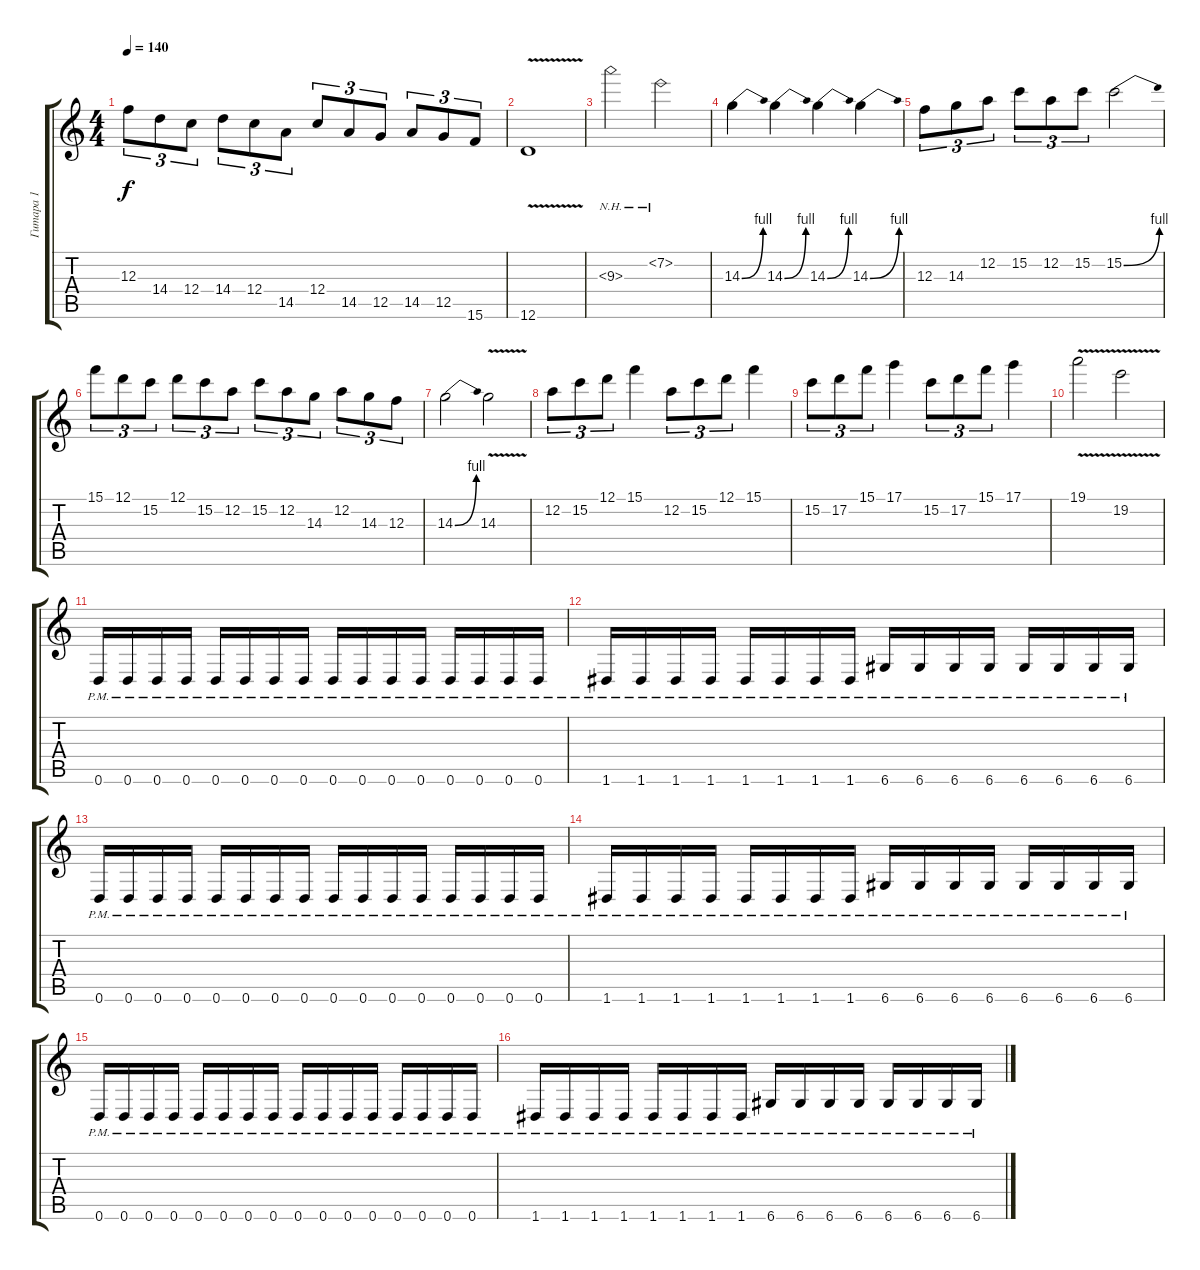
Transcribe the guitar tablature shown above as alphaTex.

\track ("Гитара 1" "Гитара 1") {instrument overdrivenguitar}
\staff {score tabs}
\tuning (D4 A3 F3 C3 G2 D2) {hide}
\ts (4 4)
\tempo 140
\clef g2
\ks c
12.3.8{tu (3 2) dy f} 14.4.8{tu (3 2)} 12.4.8{tu (3 2)} 14.4.8{tu (3 2)} 12.4.8{tu (3 2)} 14.5.8{tu (3 2)} 12.4.8{tu (3 2)} 14.5.8{tu (3 2)} 12.5.8{tu (3 2)} 14.5.8{tu (3 2)} 12.5.8{tu (3 2)} 15.6.8{tu (3 2)} |
12.6{v}.1 |
9.3{nh}.2 7.2{nh}.2 |
14.3{be (bend 0 0 60 4)}.4 14.3{be (bend 0 0 60 4)}.4 14.3{be (bend 0 0 60 4)}.4 14.3{be (bend 0 0 60 4)}.4 |
12.3.8{tu (3 2)} 14.3.8{tu (3 2)} 12.2.8{tu (3 2)} 15.2.8{tu (3 2)} 12.2.8{tu (3 2)} 15.2.8{tu (3 2)} 15.2{be (bend 0 0 60 4)}.2 |
15.1.8{tu (3 2)} 12.1.8{tu (3 2)} 15.2.8{tu (3 2)} 12.1.8{tu (3 2)} 15.2.8{tu (3 2)} 12.2.8{tu (3 2)} 15.2.8{tu (3 2)} 12.2.8{tu (3 2)} 14.3.8{tu (3 2)} 12.2.8{tu (3 2)} 14.3.8{tu (3 2)} 12.3.8{tu (3 2)} |
14.3{be (bend 0 0 60 4)}.2 14.3{v}.2 |
12.2.8{tu (3 2)} 15.2.8{tu (3 2)} 12.1.8{tu (3 2)} 15.1.4 12.2.8{tu (3 2)} 15.2.8{tu (3 2)} 12.1.8{tu (3 2)} 15.1.4 |
15.2.8{tu (3 2)} 17.2.8{tu (3 2)} 15.1.8{tu (3 2)} 17.1.4 15.2.8{tu (3 2)} 17.2.8{tu (3 2)} 15.1.8{tu (3 2)} 17.1.4 |
19.1{v}.2 19.2{v}.2 |
0.6{pm}.16 0.6{pm}.16 0.6{pm}.16 0.6{pm}.16 0.6{pm}.16 0.6{pm}.16 0.6{pm}.16 0.6{pm}.16 0.6{pm}.16 0.6{pm}.16 0.6{pm}.16 0.6{pm}.16 0.6{pm}.16 0.6{pm}.16 0.6{pm}.16 0.6{pm}.16 |
1.6{pm}.16 1.6{pm}.16 1.6{pm}.16 1.6{pm}.16 1.6{pm}.16 1.6{pm}.16 1.6{pm}.16 1.6{pm}.16 6.6{pm}.16 6.6{pm}.16 6.6{pm}.16 6.6{pm}.16 6.6{pm}.16 6.6{pm}.16 6.6{pm}.16 6.6{pm}.16 |
0.6{pm}.16 0.6{pm}.16 0.6{pm}.16 0.6{pm}.16 0.6{pm}.16 0.6{pm}.16 0.6{pm}.16 0.6{pm}.16 0.6{pm}.16 0.6{pm}.16 0.6{pm}.16 0.6{pm}.16 0.6{pm}.16 0.6{pm}.16 0.6{pm}.16 0.6{pm}.16 |
1.6{pm}.16 1.6{pm}.16 1.6{pm}.16 1.6{pm}.16 1.6{pm}.16 1.6{pm}.16 1.6{pm}.16 1.6{pm}.16 6.6{pm}.16 6.6{pm}.16 6.6{pm}.16 6.6{pm}.16 6.6{pm}.16 6.6{pm}.16 6.6{pm}.16 6.6{pm}.16 |
0.6{pm}.16 0.6{pm}.16 0.6{pm}.16 0.6{pm}.16 0.6{pm}.16 0.6{pm}.16 0.6{pm}.16 0.6{pm}.16 0.6{pm}.16 0.6{pm}.16 0.6{pm}.16 0.6{pm}.16 0.6{pm}.16 0.6{pm}.16 0.6{pm}.16 0.6{pm}.16 |
1.6{pm}.16 1.6{pm}.16 1.6{pm}.16 1.6{pm}.16 1.6{pm}.16 1.6{pm}.16 1.6{pm}.16 1.6{pm}.16 6.6{pm}.16 6.6{pm}.16 6.6{pm}.16 6.6{pm}.16 6.6{pm}.16 6.6{pm}.16 6.6{pm}.16 6.6{pm}.16
